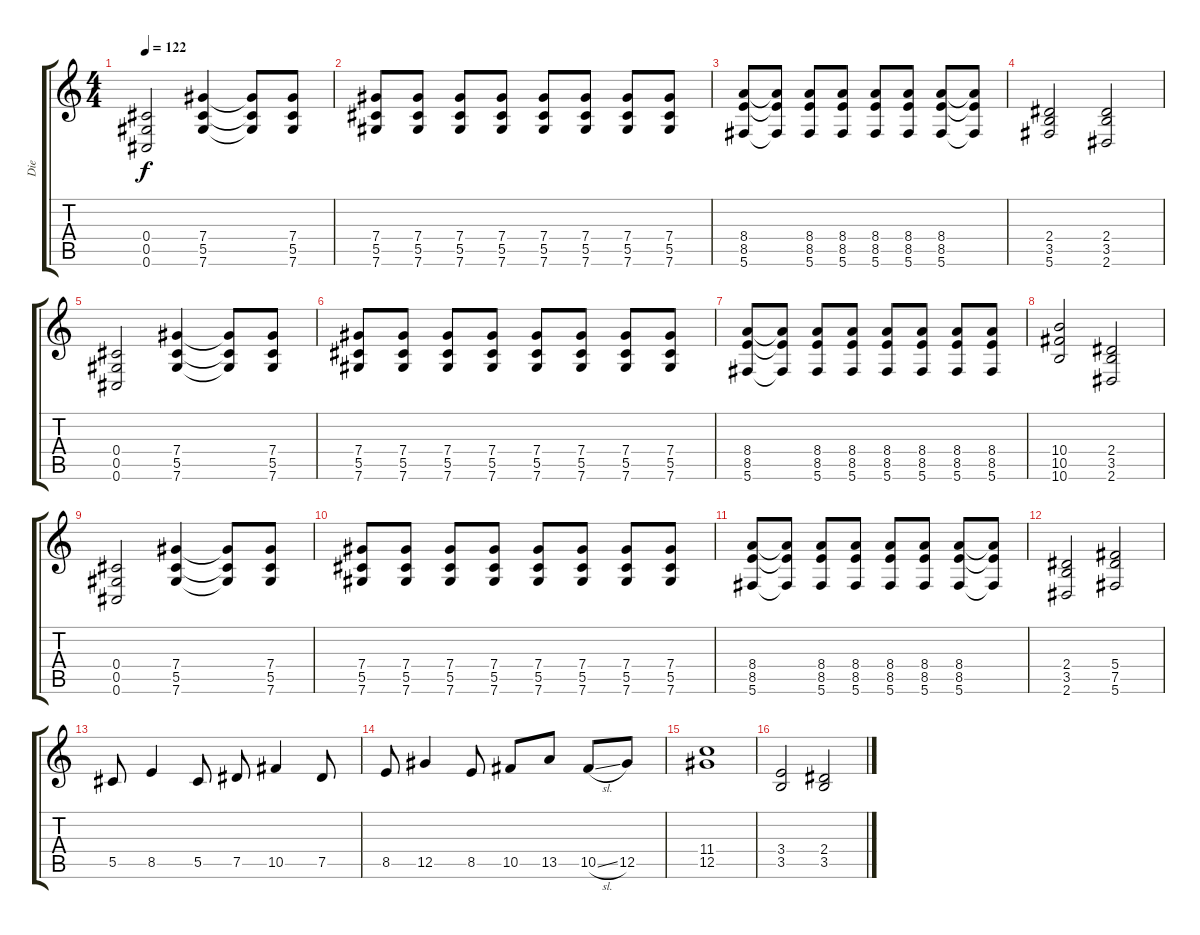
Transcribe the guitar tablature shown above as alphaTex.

\track ("Die" "Die") {instrument distortionguitar}
\staff {score tabs}
\tuning (Eb4 Bb3 Gb3 Db3 Ab2 Db2) {hide}
\ts (4 4)
\tempo 122
\clef g2
\ks c
(0.4 0.5 0.6).2{dy f} (7.4 5.5 7.6).4 (7.4{t} 5.5{t} 7.6{t}).8 (7.4 5.5 7.6).8 |
(7.4 5.5 7.6).8 (7.4 5.5 7.6).8 (7.4 5.5 7.6).8 (7.4 5.5 7.6).8 (7.4 5.5 7.6).8 (7.4 5.5 7.6).8 (7.4 5.5 7.6).8 (7.4 5.5 7.6).8 |
(8.4 8.5 5.6).8 (8.4{t} 8.5{t} 5.6{t}).8 (8.4 8.5 5.6).8 (8.4 8.5 5.6).8 (8.4 8.5 5.6).8 (8.4 8.5 5.6).8 (8.4 8.5 5.6).8 (8.4{t} 8.5{t} 5.6{t}).8 |
(2.4 3.5 5.6).2 (2.4 3.5 2.6).2 |
(0.4 0.5 0.6).2 (7.4 5.5 7.6).4 (7.4{t} 5.5{t} 7.6{t}).8 (7.4 5.5 7.6).8 |
(7.4 5.5 7.6).8 (7.4 5.5 7.6).8 (7.4 5.5 7.6).8 (7.4 5.5 7.6).8 (7.4 5.5 7.6).8 (7.4 5.5 7.6).8 (7.4 5.5 7.6).8 (7.4 5.5 7.6).8 |
(8.4 8.5 5.6).8 (8.4{t} 8.5{t} 5.6{t}).8 (8.4 8.5 5.6).8 (8.4 8.5 5.6).8 (8.4 8.5 5.6).8 (8.4 8.5 5.6).8 (8.4 8.5 5.6).8 (8.4 8.5 5.6).8 |
(10.4 10.5 10.6).2 (2.4 3.5 2.6).2 |
(0.4 0.5 0.6).2 (7.4 5.5 7.6).4 (7.4{t} 5.5{t} 7.6{t}).8 (7.4 5.5 7.6).8 |
(7.4 5.5 7.6).8 (7.4 5.5 7.6).8 (7.4 5.5 7.6).8 (7.4 5.5 7.6).8 (7.4 5.5 7.6).8 (7.4 5.5 7.6).8 (7.4 5.5 7.6).8 (7.4 5.5 7.6).8 |
(8.4 8.5 5.6).8 (8.4{t} 8.5{t} 5.6{t}).8 (8.4 8.5 5.6).8 (8.4 8.5 5.6).8 (8.4 8.5 5.6).8 (8.4 8.5 5.6).8 (8.4 8.5 5.6).8 (8.4{t} 8.5{t} 5.6{t}).8 |
(2.4 3.5 2.6).2 (5.4 7.5 5.6).2 |
5.5.8 8.5.4 5.5.8 7.5.8 10.5.4 7.5.8 |
8.5.8 12.5.4 8.5.8 10.5.8 13.5.8 10.5{sl}.8 12.5.8 |
(11.4 12.5).1 |
(3.4 3.5).2 (2.4 3.5).2
